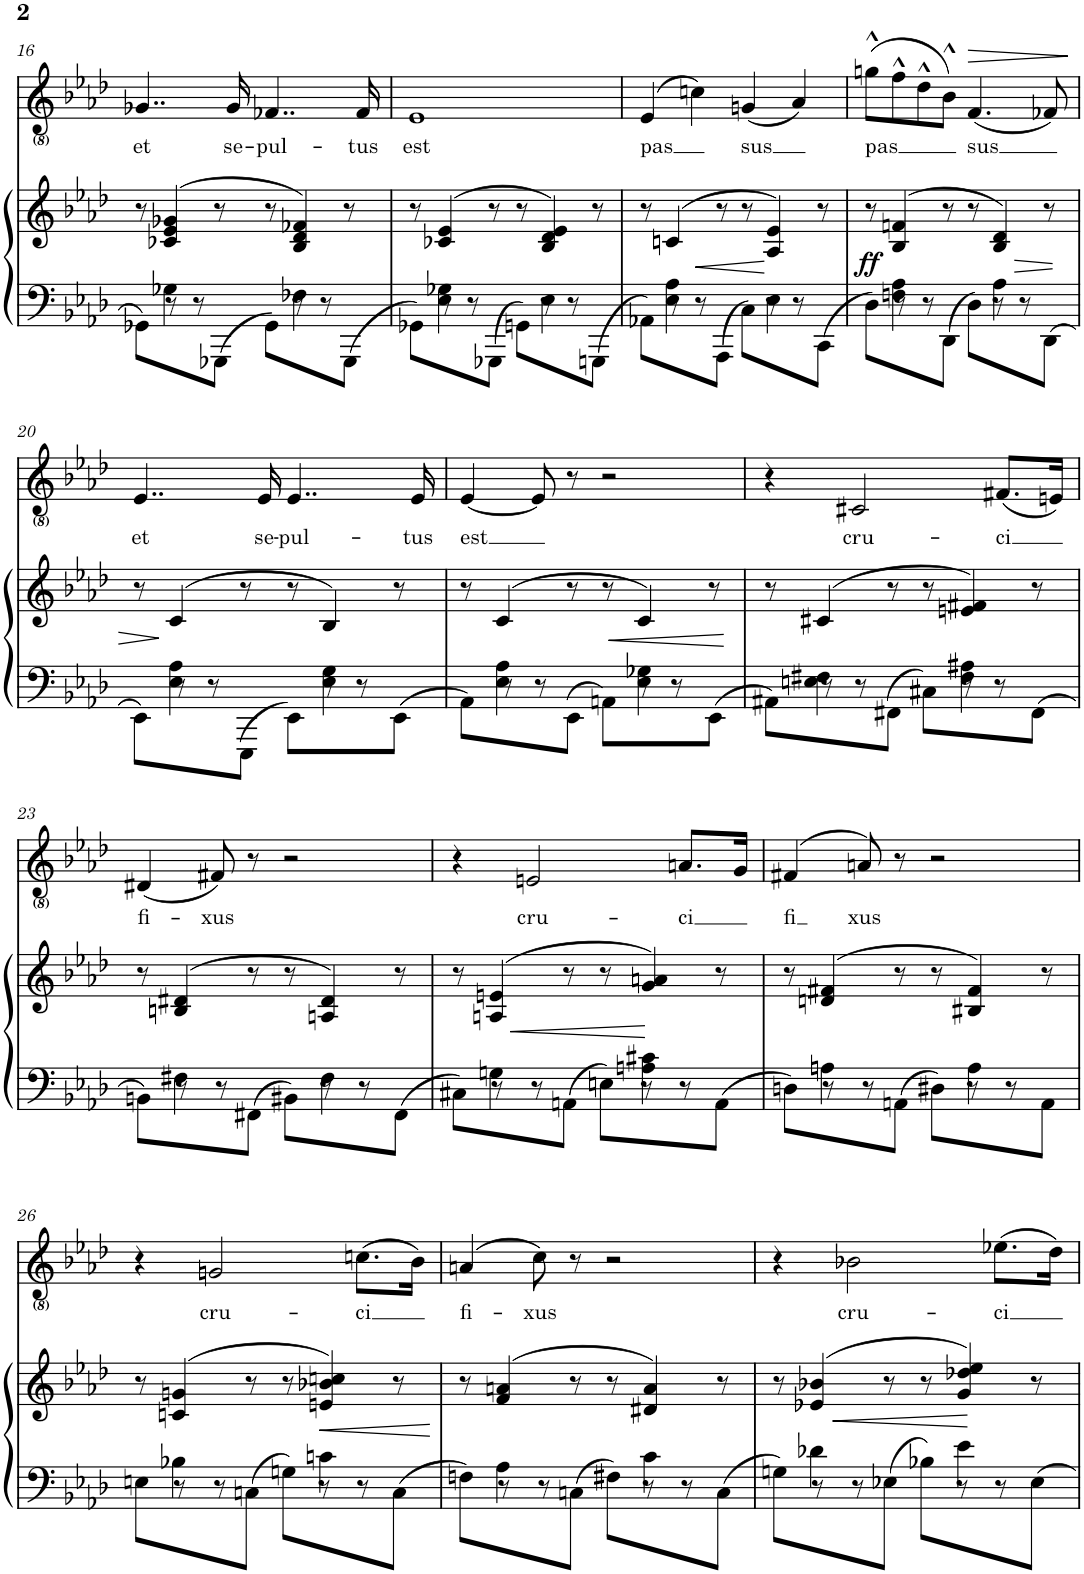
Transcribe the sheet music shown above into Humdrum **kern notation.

**kern	**kern	**dynam	**kern	**text	**dynam
*part2	*part2	*part2	*part1	*part1	*part1
*staff3	*staff2	*staff2/3	*staff1	*staff1	*staff1
*I"Piano	*	*	*I"Voice	*	*
*I'Pno	*	*	*I'V	*	*
!!LO:PB:g=z
*clefF4	*clefG2	*	*clefG2	*	*
*k[b-e-a-d-]	*k[b-e-a-d-]	*	*k[b-e-a-d-]	*	*
*M4/4	*M4/4	*	*M4/4	*	*
=16	=16	=16	=16	=16	=16
*^	*	*	*	*	*
!	!	!	!	!	!LO:LY:b	!
8ryy	8GG-X\L	8r	.	4..g-X/	et	.
4G-X\	8r	(4c-X/ 4e-/ 4g-X/	.	.	.	.
.	8r	.	.	.	.	.
4ryy	8GGG-X\J	8r	.	.	.	.
!	!	!	!	!	!LO:LY:b	!
.	.	.	.	16g-/	se-	.
!	!	!	!	!	!LO:LY:b	!
.	8GG-\L	8r	.	4..f-X/	-pul-	.
4F-X\	8r	4B-/ 4d-/ 4f-X/)	.	.	.	.
.	8r	.	.	.	.	.
8ryy	8GGG-\J	8r	.	.	.	.
!	!	!	!	!	!LO:LY:b	!
.	.	.	.	16f-/	-tus	.
=17	=17	=17	=17	=17	=17	=17
!	!	!	!	!	!LO:LY:b	!
8ryy	8GG-X\L	8r	.	1e-	est	.
4E-\ 4G-X\	8r	(4c-X/ 4e-/	.	.	.	.
.	8r	.	.	.	.	.
4ryy	8GGG-X\J	8r	.	.	.	.
.	8GGn\L	8r	.	.	.	.
4E-\	8r	4B-/ 4d-/ 4e-/)	.	.	.	.
.	8r	.	.	.	.	.
8ryy	8GGGn\J	8r	.	.	.	.
=18	=18	=18	=18	=18	=18	=18
!	!	!	!	!	!LO:LY:b	!
8ryy	8AA-X\L	8r	.	(4e-/	-pas	.
4E-\ 4A-\	8r	(4cn/	.	.	.	.
.	8r	.	.	4ccn\)	.	.
!	!	!	!LO:HP:b	!	!	!
4ryy	8AAA-\J	8r	<	.	.	.
!	!	!	!	!	!LO:LY:b	!
.	8C\L	8r	.	(4gn/	sus	.
4E-\	8r	4A-/ 4e-/)	[	.	.	.
.	8r	.	.	4a-/)	.	.
8ryy	8CC\J	8r	.	.	.	.
=19	=19	=19	=19	=19	=19	=19
!	!	!	!LO:DY:b	!	!LO:LY:b	!
8ryy	8D-\L	8r	ff	(8ggn^^\L	pas	.
4Fn\ 4A-\	8r	(4B-/ 4fn/	.	8ff^^\	.	.
.	8r	.	.	8dd-^^\	.	.
4ryy	8DD-\J	8r	.	8b-^^\J)	.	.
!	!	!	!	!	!LO:LY:b	!LO:HP:b
.	8D-\L	8r	.	(4.f/	sus	>
!	!	!	!LO:HP:b	!	!	!
4A-\	8r	4B-/ 4d-/)	>	.	.	.
.	8r	.	.	.	.	.
8ryy	8DD-\J	8r	.	8f-X/)	.	.
*v	*v	*	*	*	*	*
.	.	.	.	.	]
!!LO:LB:g=z
=20	=20	=20	=20	=20	=20
*^	*	*	*	*	*
!	!	!	!	!	!LO:LY:b	!
8ryy	8EE-\L	8r	.	4..e-/	et	.
4E-\ 4A-\	8r	(4c/	]	.	.	.
.	8r	.	.	.	.	.
4ryy	8EEE-\J	8r	.	.	.	.
!	!	!	!	!	!LO:LY:b	!
.	.	.	.	16e-/	se-	.
!	!	!	!	!	!LO:LY:b	!
.	8EE-\L	8r	.	4..e-/	-pul-	.
4E-\ 4G\	8r	4B-/)	.	.	.	.
.	8r	.	.	.	.	.
8ryy	8EE-\J	8r	.	.	.	.
!	!	!	!	!	!LO:LY:b	!
.	.	.	.	16e-/	-tus	.
=21	=21	=21	=21	=21	=21	=21
!	!	!	!	!	!LO:LY:b	!
8ryy	8AA-\L	8r	.	[4e-/	est	.
4E-\ 4A-\	8r	(4c/	.	.	.	.
.	8r	.	.	8e-/]	.	.
4ryy	8EE-\J	8r	.	8r	.	.
!	!	!	!LO:HP:b	!	!	!
.	8AAn\L	8r	<	2r	.	.
4E-\ 4G-X\	8r	4c/)	.	.	.	.
.	8r	.	.	.	.	.
8ryy	8EE-\J	8r	.	.	.	.
*v	*v	*	*	*	*	*
.	.	[	.	.	.
=22	=22	=22	=22	=22	=22
*^	*	*	*	*	*
8ryy	8AA#X\L	8r	.	4r	.	.
4En\ 4F#X\	8r	(4c#X/	.	.	.	.
!	!	!	!	!	!LO:LY:b	!
.	8r	.	.	2c#X/	cru-	.
4ryy	8FF#X\J	8r	.	.	.	.
.	8C#X\L	8r	.	.	.	.
4F#\ 4A#X\	8r	4en/ 4f#X/)	.	.	.	.
!	!	!	!	!	!LO:LY:b	!
.	8r	.	.	(8.f#X/L	-ci	.
8ryy	8FF#\J	8r	.	.	.	.
.	.	.	.	16en/Jk)	.	.
!!LO:LB:g=z
=23	=23	=23	=23	=23	=23	=23
!	!	!	!	!	!LO:LY:b	!
8ryy	8BBn\L	8r	.	(4d#X/	fi-	.
4F#X\	8r	(4Bn/ 4d#X/	.	.	.	.
!	!	!	!	!	!LO:LY:b	!
.	8r	.	.	8f#X/)	-xus	.
4ryy	8FF#X\J	8r	.	8r	.	.
.	8BB#X\L	8r	.	2r	.	.
4F#\	8r	4An/ 4d#/)	.	.	.	.
.	8r	.	.	.	.	.
8ryy	8FF#\J	8r	.	.	.	.
=24	=24	=24	=24	=24	=24	=24
8ryy	8C#X\L	8r	.	4r	.	.
!	!	!	!LO:HP:b	!	!	!
4Gn\	8r	(4An/ 4en/	<	.	.	.
!	!	!	!	!	!LO:LY:b	!
.	8r	.	.	2en/	cru-	.
4ryy	8AAn\J	8r	.	.	.	.
.	8En\L	8r	.	.	.	.
4An\ 4c#X\	8r	4g/ 4an/)	.	.	.	.
!	!	!	!	!	!LO:LY:b	!
.	8r	.	.	8.an/L	-ci	.
8ryy	8AA\J	8r	[	.	.	.
.	.	.	.	16g/Jk	.	.
=25	=25	=25	=25	=25	=25	=25
!	!	!	!	!	!LO:LY:b	!
8ryy	8Dn\L	8r	.	(>4f#X/	fi	.
4An\	8r	(4dn/ 4f#X/	.	.	.	.
!	!	!	!	!	!LO:LY:b	!
.	8r	.	.	8an/)	xus	.
4ryy	8AAn\J	8r	.	8r	.	.
.	8D#X\L	8r	.	2r	.	.
4A\	8r	4B#X/ 4f#/)	.	.	.	.
.	8r	.	.	.	.	.
8ryy	8AA\J	8r	.	.	.	.
!!LO:LB:g=z
=26	=26	=26	=26	=26	=26	=26
8ryy	8En\L	8r	.	4r	.	.
4B-X\	8r	(4cn/ 4gn/	.	.	.	.
!	!	!	!	!	!LO:LY:b	!
.	8r	.	.	2gn/	cru-	.
4ryy	8Cn\J	8r	.	.	.	.
.	8Gn\L	8r	.	.	.	.
!	!	!	!LO:HP:b	!	!	!
4cn\	8r	4en/ 4b-X/ 4ccn/)	<	.	.	.
!	!	!	!	!	!LO:LY:b	!
.	8r	.	.	(8.ccn\L	-ci	.
8ryy	8C\J	8r	.	.	.	.
.	.	.	.	16b-\Jk)	.	.
*v	*v	*	*	*	*	*
.	.	[	.	.	.
=27	=27	=27	=27	=27	=27
*^	*	*	*	*	*
!	!	!	!	!	!LO:LY:b	!
8ryy	8Fn\L	8r	.	(4an/	fi-	.
4A-\	8r	(4f/ 4an/	.	.	.	.
!	!	!	!	!	!LO:LY:b	!
.	8r	.	.	8cc\)	-xus	.
4ryy	8Cn\J	8r	.	8r	.	.
.	8F#X\L	8r	.	2r	.	.
4c\	8r	4d#X/ 4a/)	.	.	.	.
.	8r	.	.	.	.	.
8ryy	8C\J	8r	.	.	.	.
=28	=28	=28	=28	=28	=28	=28
8ryy	8Gn\L	8r	.	4r	.	.
!	!	!	!LO:HP:b	!	!	!
4d-X\	8r	(4e-X/ 4b-X/	<	.	.	.
!	!	!	!	!	!LO:LY:b	!
.	8r	.	.	2b-X\	cru-	.
4ryy	8E-X\J	8r	.	.	.	.
.	8B-X\L	8r	.	.	.	.
4e-\	8r	4g/ 4dd-X/ 4ee-/)	.	.	.	.
!	!	!	!	!	!LO:LY:b	!
.	8r	.	.	(8.ee-X\L	-ci	.
8ryy	8E-\J	8r	[	.	.	.
.	.	.	.	16dd-\Jk)	.	.
*v	*v	*	*	*	*	*
=	=	=	=	=	=
*-	*-	*-	*-	*-	*-
